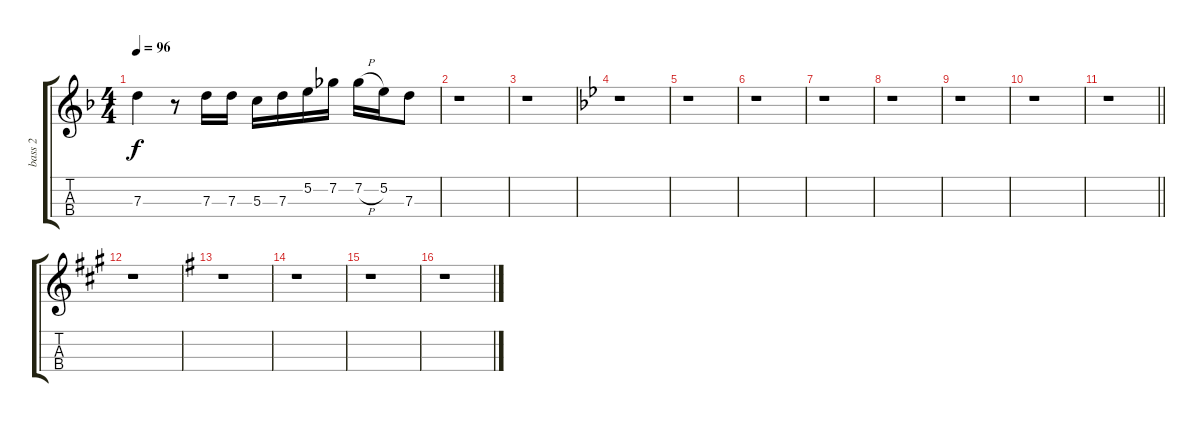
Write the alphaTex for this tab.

\track ("bass 2" "bass 2") {instrument electricbasspick}
\staff {score tabs}
\tuning (E4 B3 G3 D3) {hide}
\ts (4 4)
\tempo 96
\clef g2
\ks f
7.3.4{dy f} r.8 7.3.16 7.3.16 5.3.16 7.3.16 5.2.16 7.2.16 7.2{h}.16 5.2.16 7.3.8 |
r.1 |
r.1 |
\ks bb
r.1 |
r.1 |
r.1 |
r.1 |
r.1 |
r.1 |
r.1 |
\barLineRight lightlight
r.1 |
\ks a
r.1 |
\ks g
r.1 |
r.1 |
r.1 |
r.1
